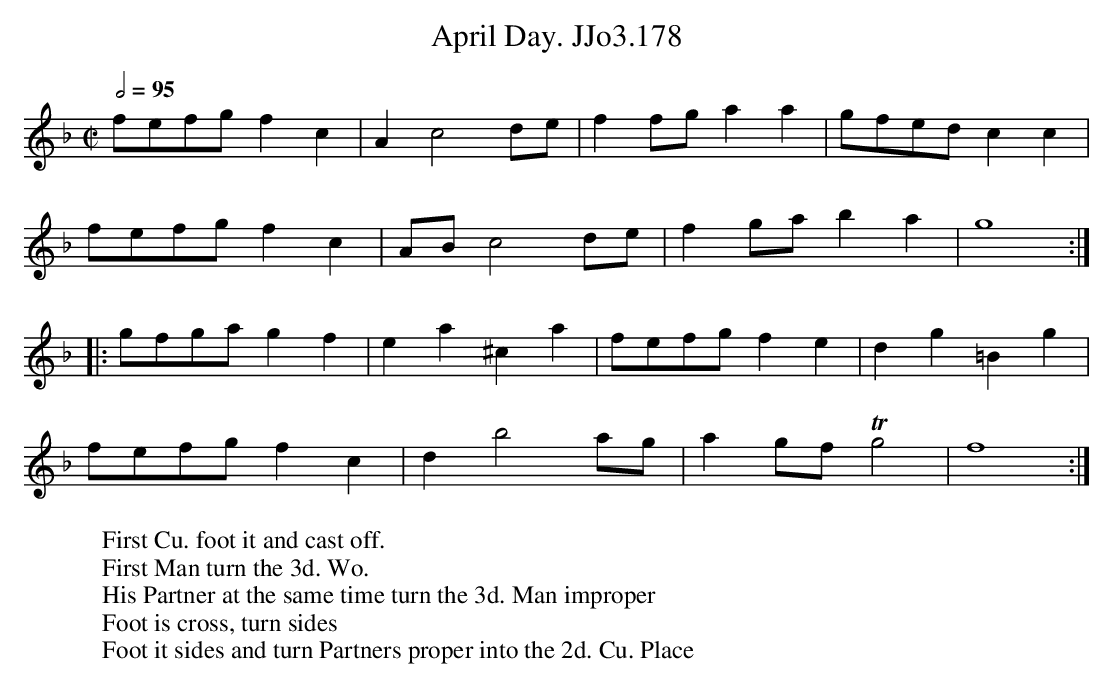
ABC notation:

X:1
T:April Day. JJo3.178
M:C|
L:1/8
Q:1/2=95
K:F
fefg f2c2 | A2c4de | f2fga2a2 | gfed c2c2 |
fefg f2c2 | ABc4 de | f2gab2a2 | g8 :|
|: gfga g2f2 | e2a2 ^c2a2 | fefg f2e2 | d2g2=B2g2 |
fefg f2c2 | d2b4ag | a2gf !trill!g4 | f8 :|
W:First Cu. foot it and cast off.
W:First Man turn the 3d. Wo.
W:His Partner at the same time turn the 3d. Man improper
W:Foot is cross, turn sides
W:Foot it sides and turn Partners proper into the 2d. Cu. Place
